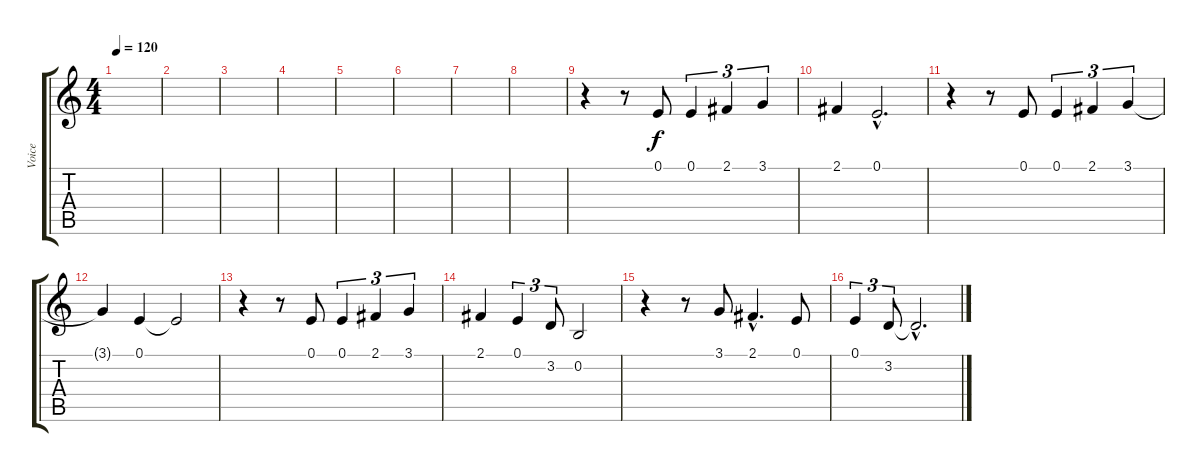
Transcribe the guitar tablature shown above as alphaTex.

\track ("Voice" "Voice") {instrument lead6voice}
\staff {score tabs}
\tuning (E4 B3 G3 D3 A2 E2) {hide}
\ts (4 4)
\tempo 120
\clef g2
\ks c
|
|
|
|
|
|
|
|
r.4 r.8 0.1.8 0.1.4{tu (3 2)} 2.1.4{tu (3 2)} 3.1.4{tu (3 2)} |
2.1.4 0.1{hac}.2{d} |
r.4 r.8 0.1.8 0.1.4{tu (3 2)} 2.1.4{tu (3 2)} 3.1.4{tu (3 2)} |
3.1{t}.4 0.1.4 0.1{t}.2 |
r.4 r.8 0.1.8 0.1.4{tu (3 2)} 2.1.4{tu (3 2)} 3.1.4{tu (3 2)} |
2.1.4 0.1.4{tu (3 2)} 3.2.8{tu (3 2)} 0.2.2 |
r.4 r.8 3.1.8 2.1{hac}.4{d} 0.1.8 |
0.1.4{tu (3 2)} 3.2.8{tu (3 2)} 3.2{hac t}.2{d}
